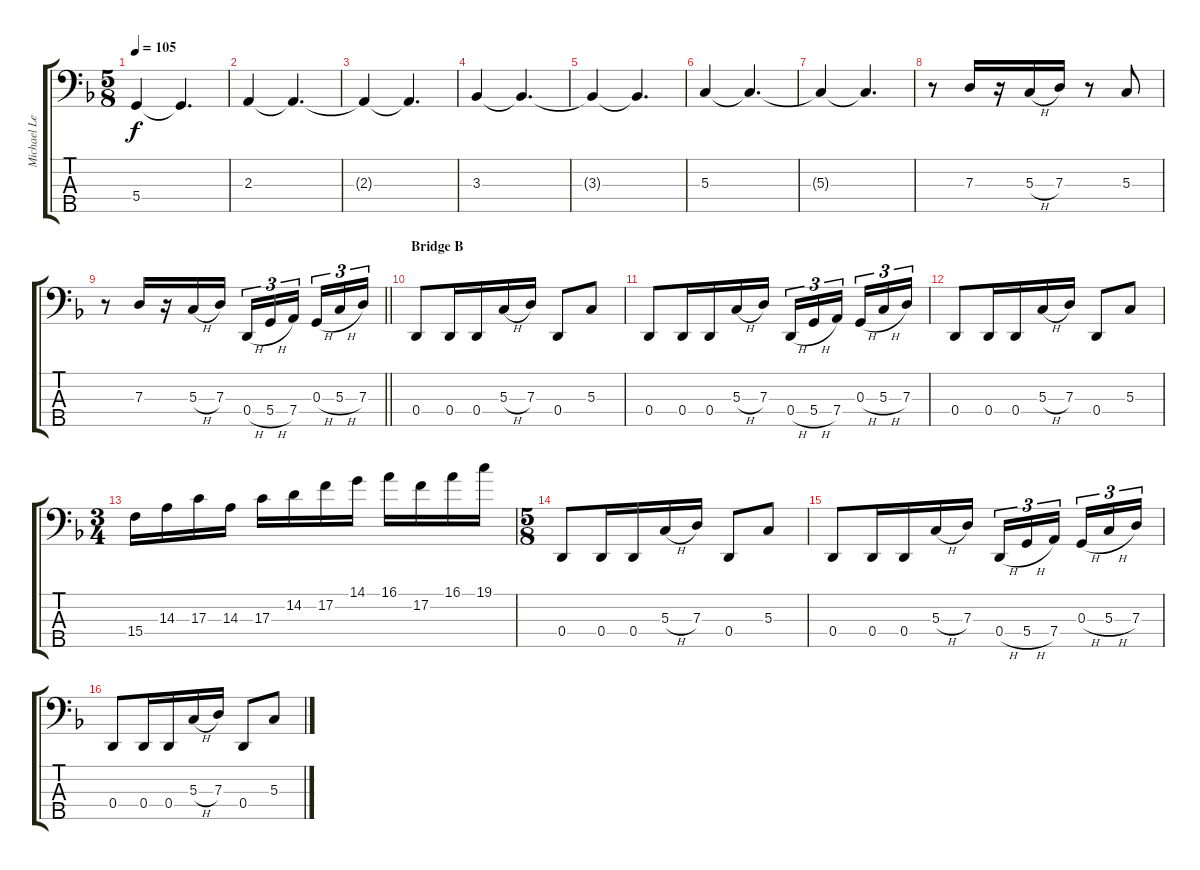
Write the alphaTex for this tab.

\track ("Michael LePond Bass" "Michael Le") {instrument electricbassfinger}
\staff {score tabs}
\tuning (F2 C2 G1 D1 A0) {hide}
\ts (5 8)
\tempo 105
\clef f4
\ks dminor
5.4{t}.4{dy f} 5.4{t}.4{d} |
2.3.4 2.3{t}.4{d} |
2.3{t}.4 2.3{t}.4{d} |
3.3.4 3.3{t}.4{d} |
3.3{t}.4 3.3{t}.4{d} |
5.3.4 5.3{t}.4{d} |
5.3{t}.4 5.3{t}.4{d} |
r.8 7.3.16 r.16 5.3{h}.16 7.3.16 r.8 5.3.8 |
\barLineRight lightlight
r.8 7.3.16 r.16 5.3{h}.16 7.3.16 0.4{h}.16{tu (3 2)} 5.4{h}.16{tu (3 2)} 7.4.16{tu (3 2)} 0.3{h}.16{tu (3 2)} 5.3{h}.16{tu (3 2)} 7.3.16{tu (3 2)} |
\section ("" "Bridge B")
0.4.8 0.4.16 0.4.16 5.3{h}.16 7.3.16 0.4.8 5.3.8 |
0.4.8 0.4.16 0.4.16 5.3{h}.16 7.3.16 0.4{h}.16{tu (3 2)} 5.4{h}.16{tu (3 2)} 7.4.16{tu (3 2)} 0.3{h}.16{tu (3 2)} 5.3{h}.16{tu (3 2)} 7.3.16{tu (3 2)} |
0.4.8 0.4.16 0.4.16 5.3{h}.16 7.3.16 0.4.8 5.3.8 |
\ts (3 4)
15.4.16 14.3.16 17.3.16 14.3.16 17.3.16 14.2.16 17.2.16 14.1.16 16.1.16 17.2.16 16.1.16 19.1.16 |
\ts (5 8)
0.4.8 0.4.16 0.4.16 5.3{h}.16 7.3.16 0.4.8 5.3.8 |
0.4.8 0.4.16 0.4.16 5.3{h}.16 7.3.16 0.4{h}.16{tu (3 2)} 5.4{h}.16{tu (3 2)} 7.4.16{tu (3 2)} 0.3{h}.16{tu (3 2)} 5.3{h}.16{tu (3 2)} 7.3.16{tu (3 2)} |
0.4.8 0.4.16 0.4.16 5.3{h}.16 7.3.16 0.4.8 5.3.8
